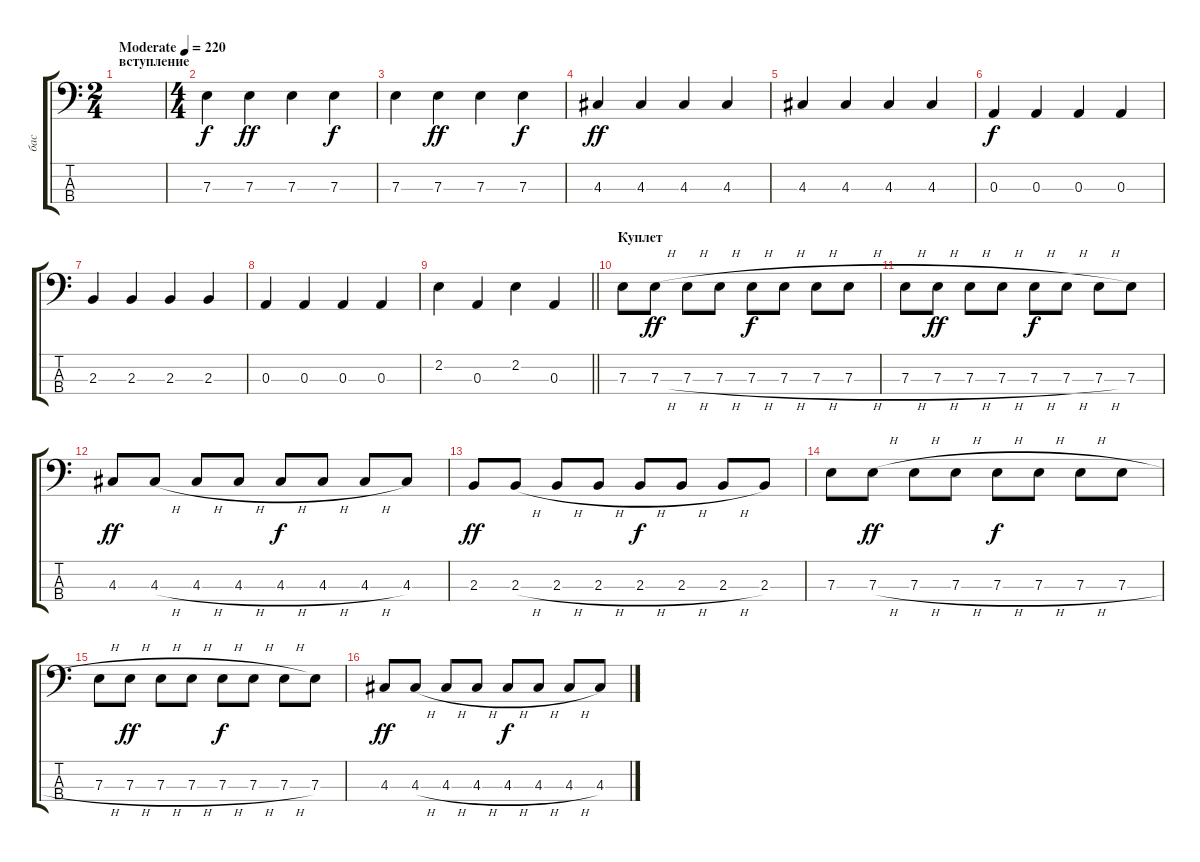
\track ("бас" "бас") {instrument electricbassfinger}
\staff {score tabs}
\tuning (G2 D2 A1 E1) {hide}
\ts (2 4)
\section ("" "вступление")
\tempo (220 "Moderate")
\clef f4
\ks c
|
\ts (4 4)
7.3.4 7.3.4{dy ff} 7.3.4 7.3.4{dy f} |
7.3.4 7.3.4{dy ff} 7.3.4 7.3.4{dy f} |
4.3.4{dy ff} 4.3.4 4.3.4 4.3.4 |
4.3.4 4.3.4 4.3.4 4.3.4 |
0.3.4{dy f} 0.3.4 0.3.4 0.3.4 |
2.3.4 2.3.4 2.3.4 2.3.4 |
0.3.4 0.3.4 0.3.4 0.3.4 |
\barLineRight lightlight
2.2.4 0.3.4 2.2.4 0.3.4 |
\section ("" "Куплет")
7.3.8 7.3{h}.8{dy ff} 7.3{h}.8 7.3{h}.8 7.3{h}.8{dy f} 7.3{h}.8 7.3{h}.8 7.3{h}.8 |
7.3{h}.8 7.3{h}.8{dy ff} 7.3{h}.8 7.3{h}.8 7.3{h}.8{dy f} 7.3{h}.8 7.3{h}.8 7.3.8 |
4.3.8{dy ff} 4.3{h}.8 4.3{h}.8 4.3{h}.8 4.3{h}.8{dy f} 4.3{h}.8 4.3{h}.8 4.3.8 |
2.3.8{dy ff} 2.3{h}.8 2.3{h}.8 2.3{h}.8 2.3{h}.8{dy f} 2.3{h}.8 2.3{h}.8 2.3.8 |
7.3.8 7.3{h}.8{dy ff} 7.3{h}.8 7.3{h}.8 7.3{h}.8{dy f} 7.3{h}.8 7.3{h}.8 7.3{h}.8 |
7.3{h}.8 7.3{h}.8{dy ff} 7.3{h}.8 7.3{h}.8 7.3{h}.8{dy f} 7.3{h}.8 7.3{h}.8 7.3.8 |
4.3.8{dy ff} 4.3{h}.8 4.3{h}.8 4.3{h}.8 4.3{h}.8{dy f} 4.3{h}.8 4.3{h}.8 4.3.8
